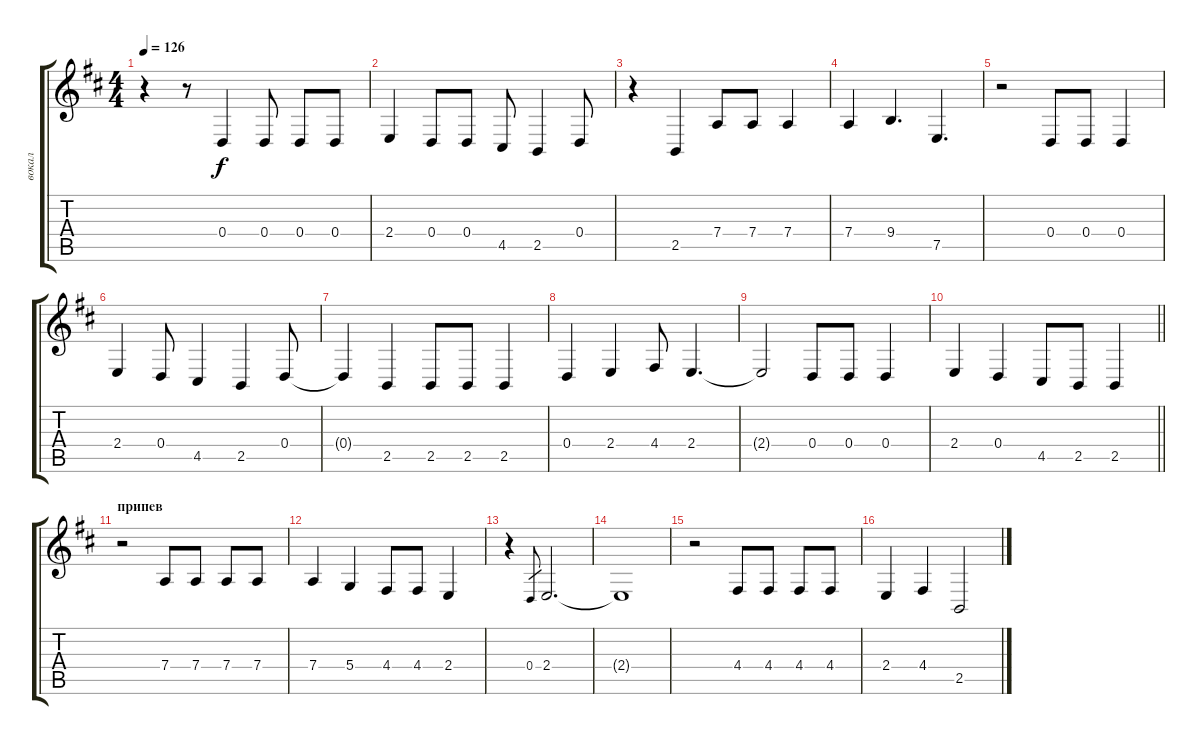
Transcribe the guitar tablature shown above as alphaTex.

\track ("вокал" "вокал") {mute instrument orchestralharp}
\staff {score tabs}
\tuning (E4 B3 G3 D3 A2 E2) {hide}
\ts (4 4)
\tempo 126
\clef g2
\ks d
r.4{dy f} r.8 0.4.4 0.4.8 0.4.8 0.4.8 |
2.4.4 0.4.8 0.4.8 4.5.8 2.5.4 0.4.8 |
r.4 2.5.4 7.4.8 7.4.8 7.4.4 |
7.4.4 9.4.4{d} 7.5.4{d} |
r.2 0.4.8 0.4.8 0.4.4 |
2.4.4 0.4.8 4.5.4 2.5.4 0.4.8 |
0.4{t}.4 2.5.4 2.5.8 2.5.8 2.5.4 |
0.4.4 2.4.4 4.4.8 2.4.4{d} |
2.4{t}.2 0.4.8 0.4.8 0.4.4 |
\barLineRight lightlight
2.4.4 0.4.4 4.5.8 2.5.8 2.5.4 |
\section ("" "припев")
r.2 7.4.8 7.4.8 7.4.8 7.4.8 |
7.4.4 5.4.4 4.4.8 4.4.8 2.4.4 |
r.4 0.4.8{gr} 2.4.2{d} |
2.4{t}.1 |
r.2 4.4.8 4.4.8 4.4.8 4.4.8 |
2.4.4 4.4.4 2.5.2
